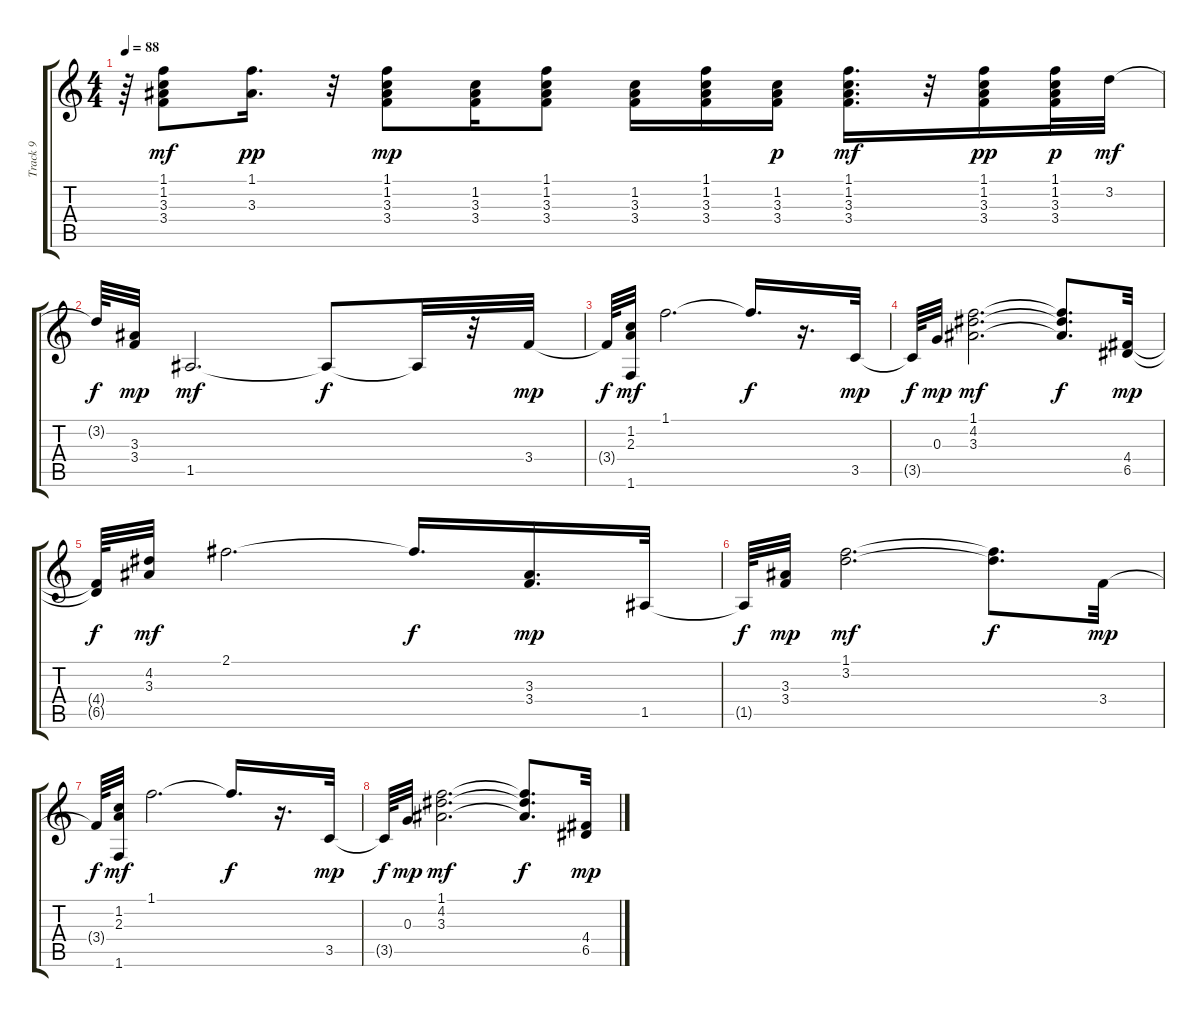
\track ("Track 9" "Track 9") {instrument acousticguitarsteel}
\staff {score tabs}
\tuning (E4 B3 G3 D3 A2 E2) {hide}
\ts (4 4)
\tempo 88
\clef g2
\ks c
r.64{dy p} (1.1 1.2 3.3 3.4).8{dy mf} (1.1 3.3).16{d dy pp} r.32 (1.1 1.2 3.3 3.4).8{dy mp} (1.2 3.3 3.4).16 (1.1 1.2 3.3 3.4).8 (1.2 3.3 3.4).16 (1.1 1.2 3.3 3.4).16 (1.2 3.3 3.4).16{dy p} (1.1 1.2 3.3 3.4).16{d dy mf} r.32 (1.1 1.2 3.3 3.4).16{dy pp} (1.1 1.2 3.3 3.4).32{dy p} 3.2.32{dy mf} |
3.2{t}.64{dy f} (3.3 3.4).32{dy mp} 1.5.2{d dy mf} 1.5{t}.8{dy f} 1.5{t}.32 r.32 3.4.32{dy mp} |
3.4{t}.64{dy f} (1.2 2.3 1.6).32{dy mf} 1.1.2{d} 1.1{t}.16{d dy f} r.16{d} 3.5.32{dy mp} |
3.5{t}.64{dy f} 0.3.32{dy mp} (1.1 4.2 3.3).2{d dy mf} (1.1{t} 4.2{t} 3.3{t}).8{d dy f} (4.4 6.5).32{dy mp} |
(4.4{t} 6.5{t}).64{dy f} (4.2 3.3).32{dy mf} 2.1.2{d} 2.1{t}.16{d dy f} (3.3 3.4).16{d dy mp} 1.5.32 |
1.5{t}.64{dy f} (3.3 3.4).32{dy mp} (1.1 3.2).2{d dy mf} (1.1{t} 3.2{t}).8{d dy f} 3.4.32{dy mp} |
3.4{t}.64{dy f} (1.2 2.3 1.6).32{dy mf} 1.1.2{d} 1.1{t}.16{d dy f} r.16{d} 3.5.32{dy mp} |
3.5{t}.64{dy f} 0.3.32{dy mp} (1.1 4.2 3.3).2{d dy mf} (1.1{t} 4.2{t} 3.3{t}).8{d dy f} (4.4 6.5).32{dy mp}
